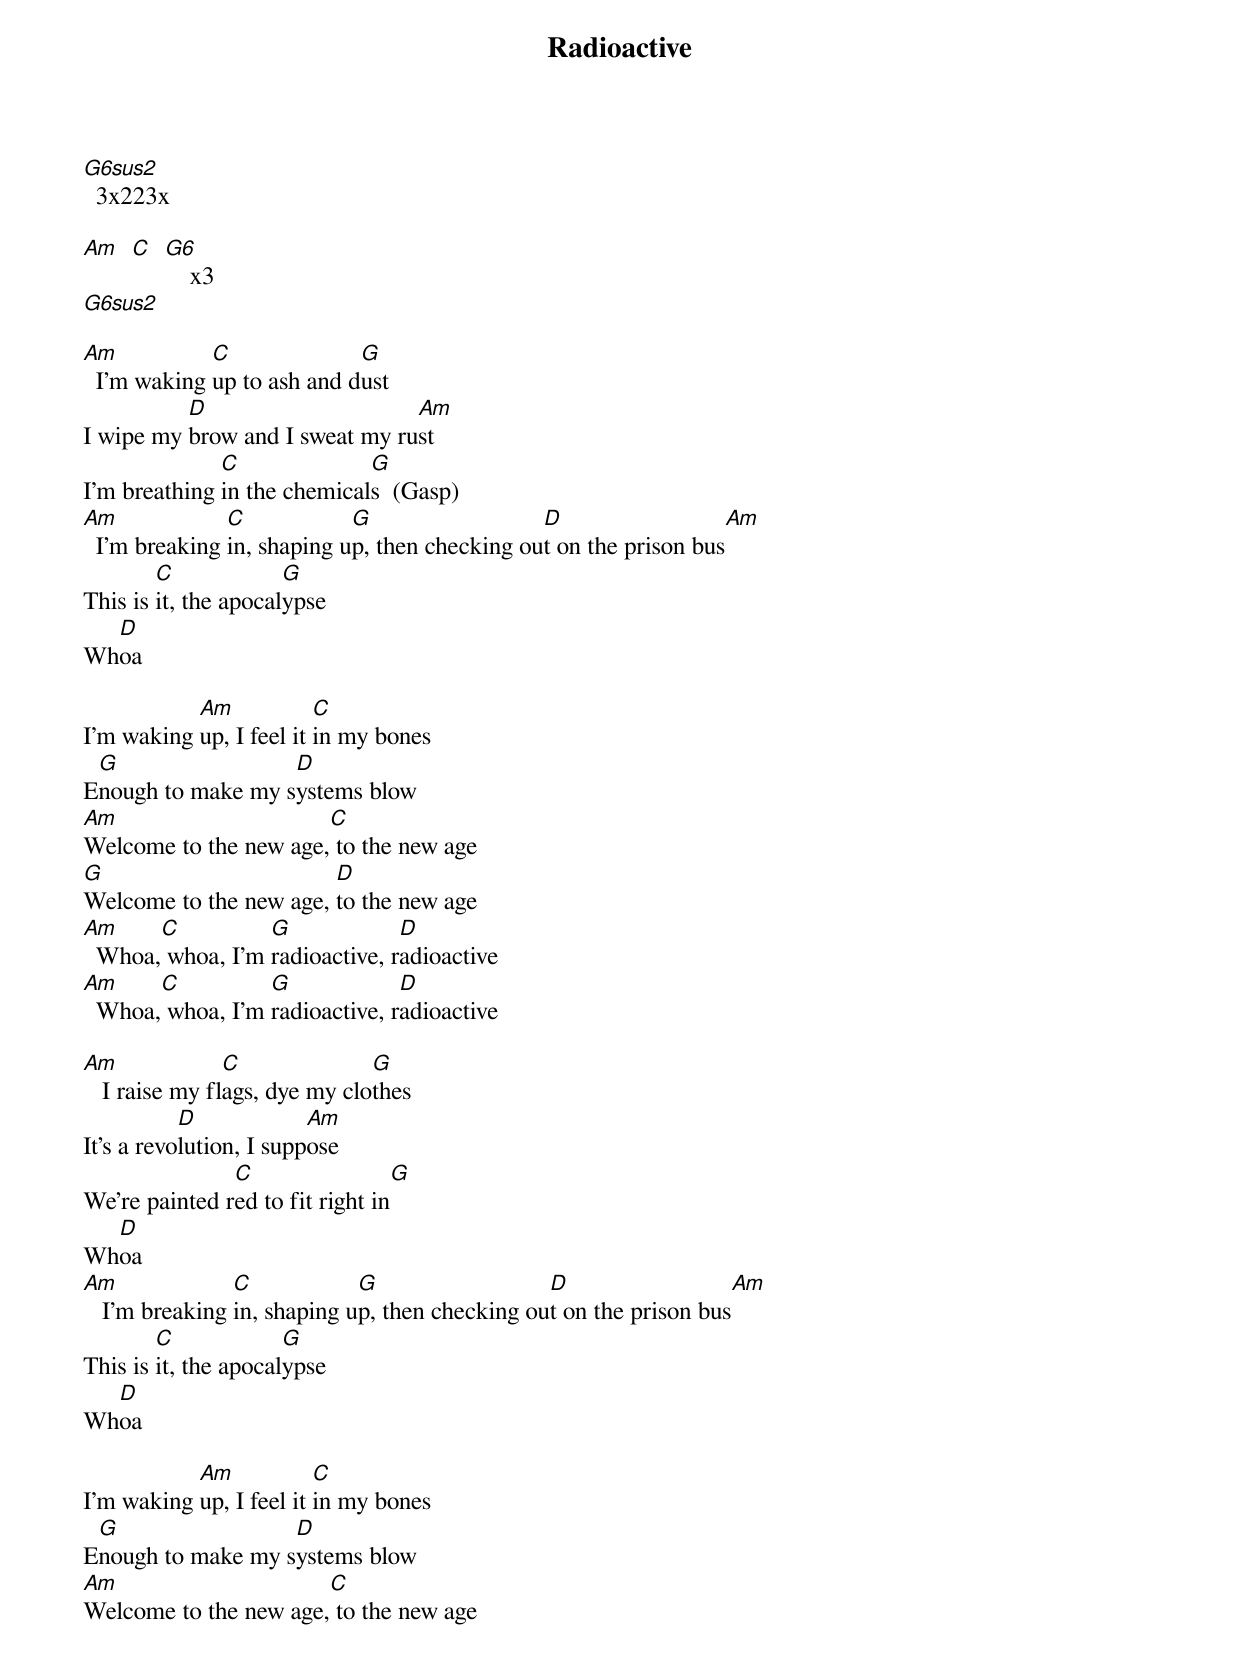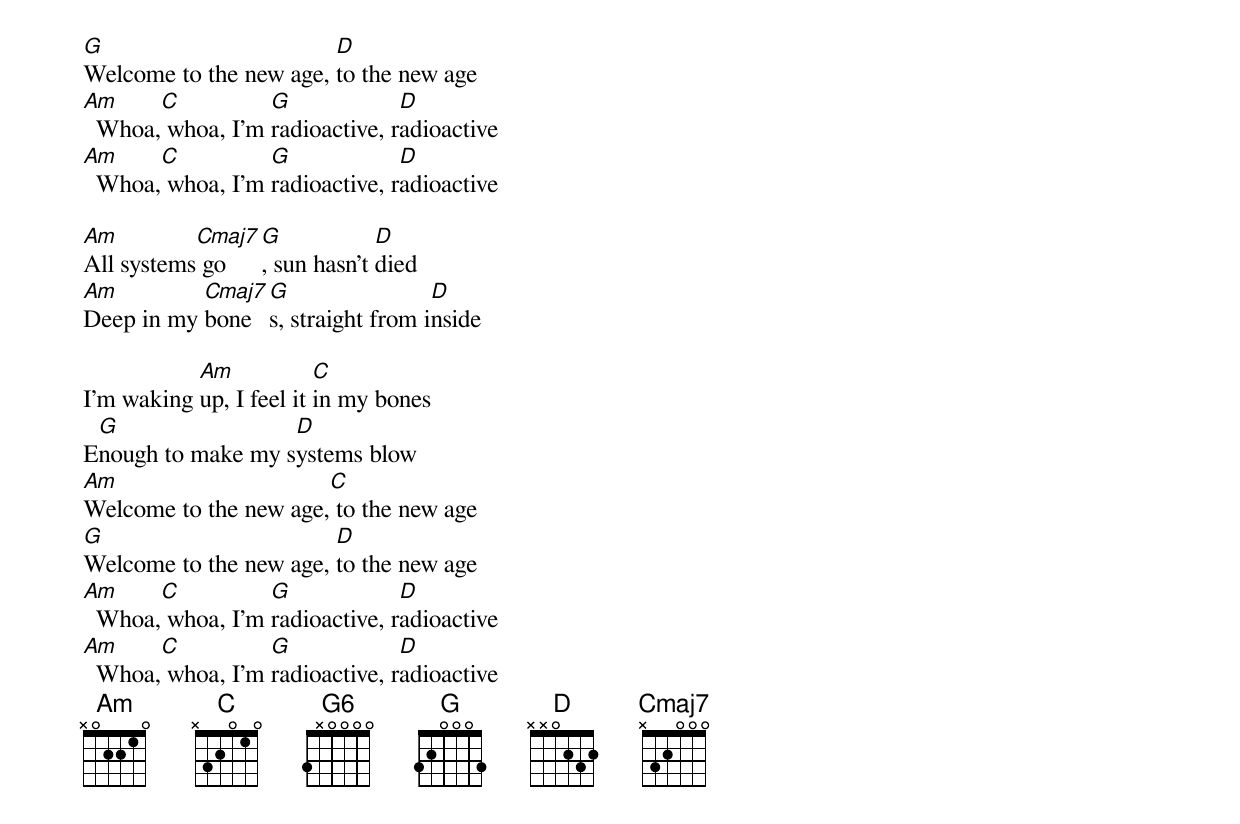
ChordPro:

{title: Radioactive}



[G6sus2]  3x223x

{start_of_verse}
[Am]  [C]  [G6]    x3
[G6sus2]
{end_of_verse}

{start_of_verse}
[Am]  I'm waking [C]up to ash and d[G]ust
I wipe my [D]brow and I sweat my ru[Am]st
I'm breathing [C]in the chemical[G]s  (Gasp)
[Am]  I'm breaking [C]in, shaping u[G]p, then checking ou[D]t on the prison bus[Am]
This is [C]it, the apocal[G]ypse
Wh[D]oa
{end_of_verse}

I'm waking [Am]up, I feel it [C]in my bones
E[G]nough to make my s[D]ystems blow
[Am]Welcome to the new age,[C] to the new age
[G]Welcome to the new age, [D]to the new age
[Am]  Whoa,[C] whoa, I'm [G]radioactive, r[D]adioactive
[Am]  Whoa,[C] whoa, I'm [G]radioactive, r[D]adioactive

{start_of_verse}
[Am]   I raise my fl[C]ags, dye my clo[G]thes
It's a revo[D]lution, I supp[Am]ose
We're painted r[C]ed to fit right in[G]
Wh[D]oa
[Am]   I'm breaking [C]in, shaping u[G]p, then checking ou[D]t on the prison bus[Am]
This is [C]it, the apocal[G]ypse
Wh[D]oa
{end_of_verse}

I'm waking [Am]up, I feel it [C]in my bones
E[G]nough to make my s[D]ystems blow
[Am]Welcome to the new age,[C] to the new age
[G]Welcome to the new age, [D]to the new age
[Am]  Whoa,[C] whoa, I'm [G]radioactive, r[D]adioactive
[Am]  Whoa,[C] whoa, I'm [G]radioactive, r[D]adioactive

[Am]All systems[Cmaj7] go[G], sun hasn't [D]died
[Am]Deep in my [Cmaj7]bone[G]s, straight from i[D]nside

I'm waking [Am]up, I feel it [C]in my bones
E[G]nough to make my s[D]ystems blow
[Am]Welcome to the new age,[C] to the new age
[G]Welcome to the new age, [D]to the new age
[Am]  Whoa,[C] whoa, I'm [G]radioactive, r[D]adioactive
[Am]  Whoa,[C] whoa, I'm [G]radioactive, r[D]adioactive
